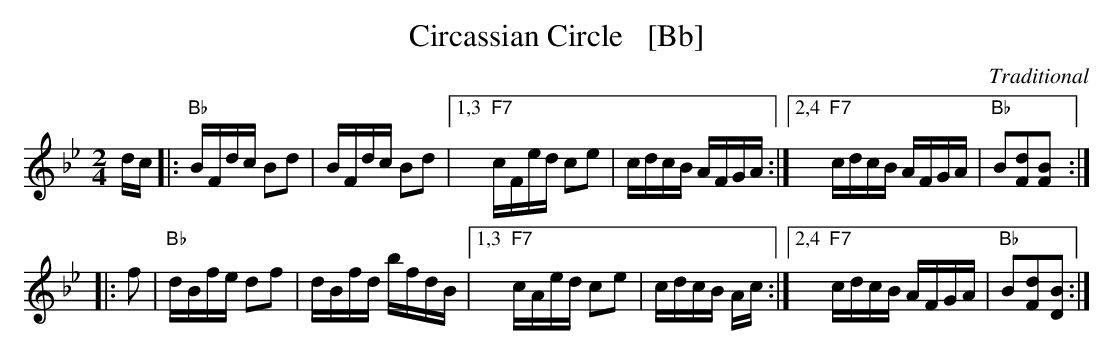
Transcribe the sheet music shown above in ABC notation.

X:1
T: Circassian Circle   [Bb]
C: Traditional
M: 2/4
L: 1/16
K: Bb
dc |:\
"Bb"BFdc B2d2 | BFdc B2d2 |\
[1,3 "F7"cFed c2e2 | cdcB AFGA :|\
[2,4 "F7"cdcB AFGA | "Bb"B2[d2F2][B2F2] :|
|: f2 |\
"Bb"dBfe d2f2 | dBfd bfdB |\
[1,3 "F7"cAed c2e2 | cdcB Ac :|\
[2,4 "F7"cdcB AFGA | "Bb"B2[d2F2][B2D2] :|
